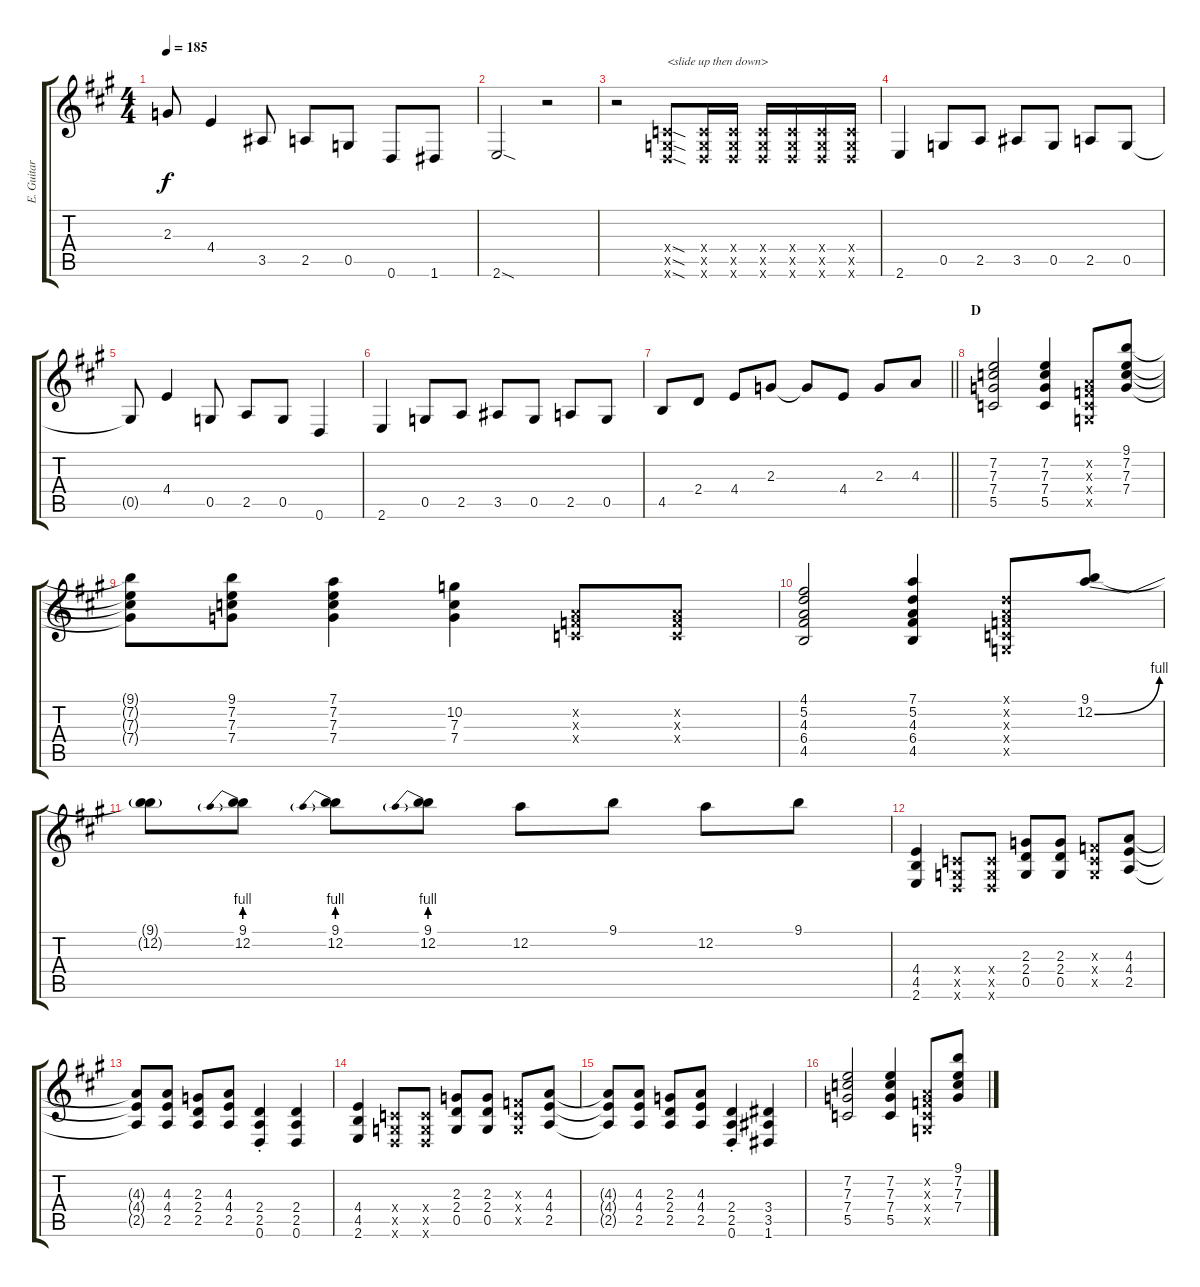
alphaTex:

\track ("E. Guitar II" "E. Guitar ") {instrument overdrivenguitar}
\staff {score tabs}
\tuning (D4 A3 F3 C3 G2 D2) {hide}
\ts (4 4)
\tempo 185
\clef g2
\ks a
2.3{t}.8{dy f} 4.4.4 3.5.8 2.5.8 0.5.8 0.6.8 1.6.8 |
2.6{sod}.2 r.2 |
r.2 (0.4{sod x} 0.5{sod x} 0.6{sod x}).8{txt "<slide up then down>"} (0.4{x} 0.5{x} 0.6{x}).16 (0.4{x} 0.5{x} 0.6{x}).16 (0.4{x} 0.5{x} 0.6{x}).16 (0.4{x} 0.5{x} 0.6{x}).16 (0.4{x} 0.5{x} 0.6{x}).16 (0.4{x} 0.5{x} 0.6{x}).16 |
2.6.4 0.5.8 2.5.8 3.5.8 0.5.8 2.5.8 0.5.8 |
0.5{t}.8 4.4.4 0.5.8 2.5.8 0.5.8 0.6.4 |
2.6.4 0.5.8 2.5.8 3.5.8 0.5.8 2.5.8 0.5.8 |
\barLineRight lightlight
4.5.8 2.4.8 4.4.8 2.3.8 2.3{t}.8 4.4.8 2.3.8 4.3.8 |
\section ("" "D")
(7.2 7.3 7.4 5.5).2 (7.2 7.3 7.4 5.5).4 (0.2{x} 0.3{x} 0.4{x} 0.5{x}).8 (9.1 7.2 7.3 7.4).8 |
(9.1{t} 7.2{t} 7.3{t} 7.4{t}).8 (9.1 7.2 7.3 7.4).8 (7.1 7.2 7.3 7.4).4 (10.2 7.3 7.4).4 (0.2{x} 0.3{x} 0.4{x}).8 (0.2{x} 0.3{x} 0.4{x}).8 |
(4.1 5.2 4.3 6.4 4.5).2 (7.1 5.2 4.3 6.4 4.5).4 (0.1{x} 0.2{x} 0.3{x} 0.4{x} 0.5{x}).8 (9.1 12.2{be (bend 0 0 60 4)}).8 |
(9.1{t} 12.2{t}).8 (9.1 12.2{be (prebend 0 4 60 4)}).8 (9.1 12.2{be (prebend 0 4 60 4)}).8 (9.1 12.2{be (prebend 0 4 60 4)}).8 12.2.8 9.1.8 12.2.8 9.1.8 |
(4.4 4.5 2.6).4 (0.4{x} 0.5{x} 0.6{x}).8 (0.4{x} 0.5{x} 0.6{x}).8 (2.3 2.4 0.5).8 (2.3 2.4 0.5).8 (0.3{x} 0.4{x} 0.5{x}).8 (4.3 4.4 2.5).8 |
(4.3{t} 4.4{t} 2.5{t}).8 (4.3 4.4 2.5).8 (2.3 2.4 2.5).8 (4.3 4.4 2.5).8 (2.4{st} 2.5{st} 0.6{st}).4 (2.4 2.5 0.6).4 |
(4.4 4.5 2.6).4 (0.4{x} 0.5{x} 0.6{x}).8 (0.4{x} 0.5{x} 0.6{x}).8 (2.3 2.4 0.5).8 (2.3 2.4 0.5).8 (0.3{x} 0.4{x} 0.5{x}).8 (4.3 4.4 2.5).8 |
(4.3{t} 4.4{t} 2.5{t}).8 (4.3 4.4 2.5).8 (2.3 2.4 2.5).8 (4.3 4.4 2.5).8 (2.4{st} 2.5{st} 0.6{st}).4 (3.4 3.5 1.6).4 |
(7.2 7.3 7.4 5.5).2 (7.2 7.3 7.4 5.5).4 (0.2{x} 0.3{x} 0.4{x} 0.5{x}).8 (9.1 7.2 7.3 7.4).8
